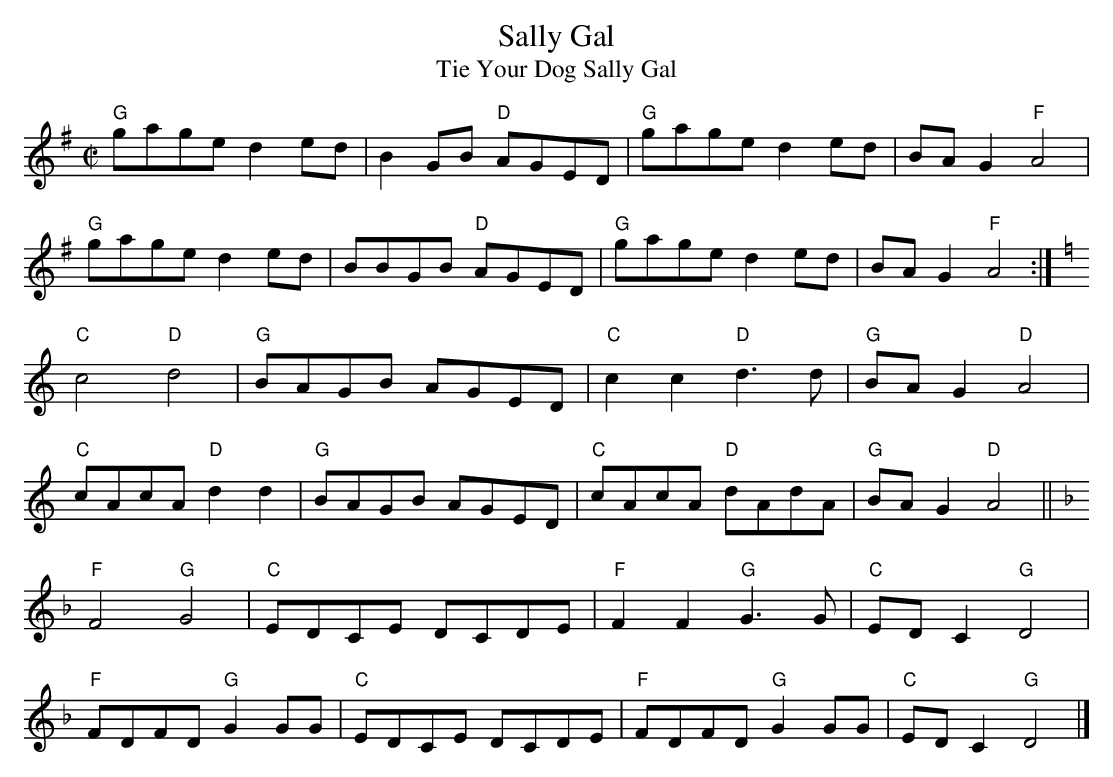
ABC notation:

X:1
T:Sally Gal
T:Tie Your Dog Sally Gal
M:C|
K:G
"G"gage d2 ed | B2 GB "D" AGED | "G"gage d2 ed | BAG2 "F"A4|
"G"gage d2 ed | BBGB "D" AGED | "G"gage d2 ed | BAG2 "F"A4 :|
K:C
"C" c4 "D" d4 | "G" BAGB AGED | "C" c2 c2 "D" d3 d | "G" BA G2 "D" A4 |
"C" cAcA "D" d2d2 | "G" BAGB AGED |"C" cAcA "D" dAdA |"G" BA G2 "D" A4 ||
K:F
"F" F4 "G"G4 | "C" EDCE DCDE | "F" F2F2 "G"G3 G| "C"ED C2 "G"D4|
"F" FDFD "G"G2 GG | "C" EDCE DCDE |"F" FDFD "G"G2 GG | "C"ED C2 "G"D4|]
